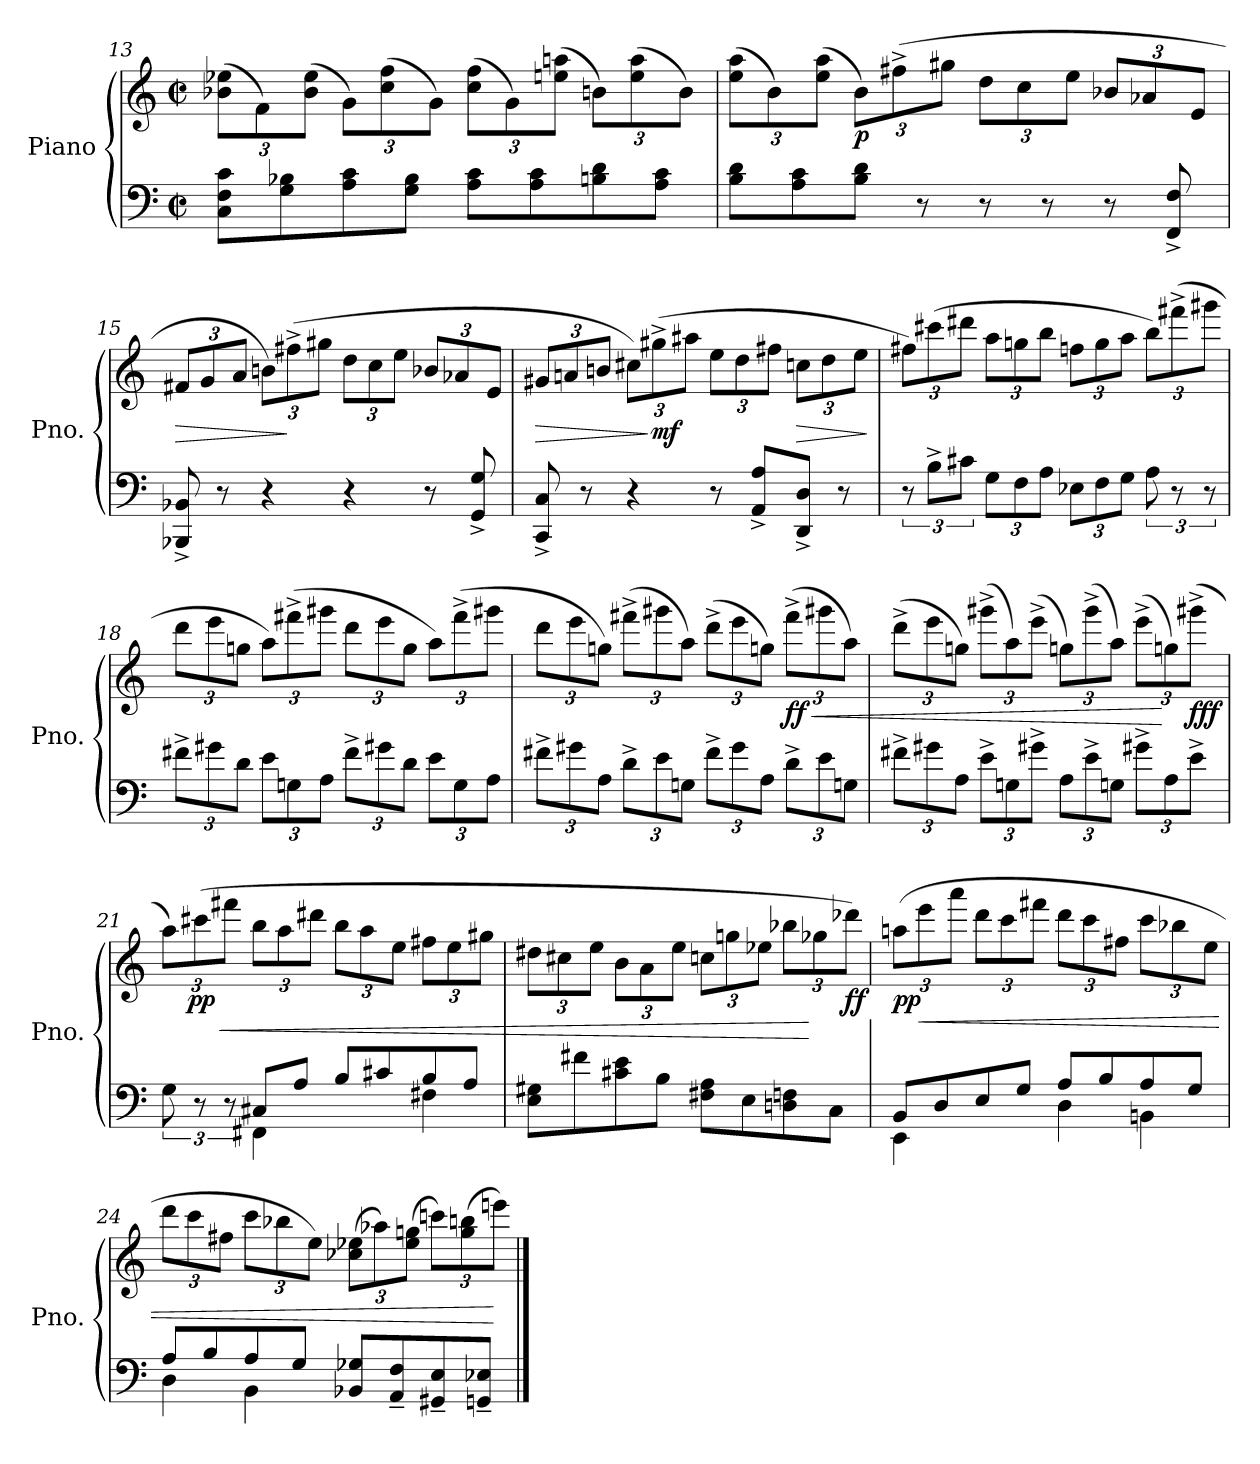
**kern	**kern	**dynam
*part1	*part1	*part1
*staff2	*staff1	*staff1/2
*I"Piano	*	*
*I'Pno.	*	*
!!LO:LB:g=z
*clefF4	*clefG2	*
*k[]	*k[]	*
*M2/2	*M2/2	*
*met(c|)	*met(c|)	*
*	*Xbrackettup	*
=13	=13	=13
8C\ 8F\ 8c\L	(>12b-X\ 12ee-X\L	.
.	12f\)	.
8G\ 8B-X\	.	.
.	(>12b-\ 12ee-\J	.
8A\ 8c\	12g\L)	.
.	(>12cc\ 12ff\	.
8G\ 8B-\J	.	.
.	12g\J)	.
8A\ 8c\L	(>12cc\ 12ff\L	.
.	12g\)	.
8A\ 8c\	.	.
.	(>12een\ 12aan\J	.
8Bn\ 8d\	12bn\L)	.
.	(>12ee\ 12aa\	.
8A\ 8c\J	.	.
.	12b\J)	.
=14	=14	=14
8B\ 8d\L	(>12ee\ 12aa\L	.
.	12b\)	.
8A\ 8c\	.	.
.	(>12ee\ 12aa\J	.
!	!	!LO:DY:b
8B\ 8d\J	12b\L)	p
.	(>12ff#X^\	.
8r	.	.
.	12gg#X\J	.
8r	12dd\L	.
.	12cc\	.
8r	.	.
.	12ee\J	.
8r	12b-X/L	.
.	12a-X/	.
8FF/^ 8F/^	.	.
.	12e/J	.
=15	=15	=15
!	!	!LO:HP:b
8BBB-X/^ 8BB-X/^	12f#X/L	>
.	12g/	.
8r	.	.
.	12a/J	.
4r	12bn\L)	.
.	(>12ff#X^\	]
.	12gg#X\J	.
4r	12dd\L	.
.	12cc\	.
.	12ee\J	.
8r	12b-X/L	.
.	12a-X/	.
8GG/^ 8G/^	.	.
.	12e/J	.
!!LO:LB:g=z
=16	=16	=16
!	!	!LO:HP:b
8CC/^ 8C/^	12g#X/L	>
.	12an/	.
8r	.	.
.	12bn/J	.
4r	12cc#X\L)	.
!	!	!LO:DY:n=1:b
.	(>12gg#X^\	] mf
.	12aa#X\J	.
8r	12ee\L	.
.	12dd\	.
8AA/^ 8A/^L	.	.
.	12ff#X\J	.
!	!	!LO:HP:b
8DD/^ 8D/^J	12ccn\L	>
.	12dd\	.
8r	.	.
.	12ee\J	.
.	.	]
=17	=17	=17
12r	12ff#X\L)	.
12B^\L	(>12ccc#X\	.
12c#X\J	12ddd#X\J	.
*Xbrackettup	*	*
12G\L	12aa\L	.
12F\	12ggn\	.
12A\J	12bb\J	.
12E-X\L	12ffn\L	.
12F\	12gg\	.
12G\J	12aa\J	.
*brackettup	*	*
12A\	12bb\L)	.
12r	(>12fff#X^\	.
12r	12ggg#X\J	.
!!LO:LB:g=z
=18	=18	=18
*Xbrackettup	*	*
12f#X^\L	12ddd\L	.
12g#X\	12eee\	.
12d\J	12ggn\J	.
12e\L	12aa\L)	.
12Gn\	(>12fff#X^\	.
12A\J	12ggg#X\J	.
12f#^\L	12ddd\L	.
12g#X\	12eee\	.
12d\J	12gg\J	.
12e\L	12aa\L)	.
12G\	(>12fff#^\	.
12A\J	12ggg#X\J	.
=19	=19	=19
12f#X^\L	12ddd\L	.
12g#X\	12eee\	.
12A\J	12ggn\J)	.
12d^\L	(>12fff#X^\L	.
12e\	12ggg#X\	.
12Gn\J	12aa\J)	.
12f#^\L	(>12ddd^\L	.
12g#\	12eee\	.
12A\J	12ggn\J)	.
!	!	!LO:DY:b
12d^\L	(>12fff#^\L	ff
!	!	!LO:HP:b
12e\	12ggg#X\	<
12Gn\J	12aa\J)	.
!!LO:LB:g=z
=20	=20	=20
12f#X^\L	(>12ddd^\L	.
12g#X\	12eee\	.
12A\J	12ggn\J)	.
12e^\L	(>12ggg#X^\L	.
12Gn\	12aa\)	.
12g#X^\J	(>12eee^\J	.
12A\L	12ggn\L)	.
12e^\	(>12ggg#^\	.
12Gn\J	12aa\J)	.
12g#X^\L	(>12eee^\L	.
12A\	12ggn\)	[
!	!	!LO:DY:b
12e^\J	(>12ggg#X^\J	fff
=21	=21	=21
*brackettup	*	*
*^	*	*
12G\	4ryy	12aa\L)	.
!	!	!	!LO:DY:b
12r	.	(>12ccc#X\	pp
!	!	!	!LO:HP:b
12r	.	12fff#X\J	<
8C#X/L	4FF#X\	12bb\L	.
.	.	12aa\	.
8A/J	.	.	.
.	.	12ddd#X\J	.
8B/L	4ryy	12bb\L	.
.	.	12aa\	.
8c#X/	.	.	.
.	.	12ee\J	.
8B/	4F#X\	12ff#X\L	.
.	.	12ee\	.
8A/J	.	.	.
.	.	12gg#X\J	.
*v	*v	*	*
!!LO:PB:g=z
=22	=22	=22
8E\ 8G#X\L	12dd#X\L	.
.	12cc#X\	.
8f#X\	.	.
.	12ee\J	.
8c#X\ 8e\	12b\L	.
.	12a\	.
8B\J	.	.
.	12ee\J	.
8F#X\ 8A\L	12ccn\L	.
.	12ggn\	.
8E\	.	.
.	12ee-X\J	.
8Dn\ 8Fn\	12bb-X\L	.
.	12gg-X\	[
8C\J	.	.
!	!	!LO:DY:b
.	12ddd-X\J)	ff
=23	=23	=23
*^	*	*
!	!	!	!LO:DY:b
8BB/L	4EE\	(>12aan\L	pp
!	!	!	!LO:HP:b
.	.	12eee\	<
8D/	.	.	.
.	.	12aaa\J	.
8E/	4ryy	12ddd\L	.
.	.	12ccc\	.
8G/J	.	.	.
.	.	12fff#X\J	.
8A/L	4D\	12ddd\L	.
.	.	12ccc\	.
8B/	.	.	.
.	.	12ff#X\J	.
8A/	4BBn\	12ccc\L	.
.	.	12bb-X\	.
8G/J	.	.	.
.	.	12ee\J	.
!!LO:LB:g=z
=24	=24	=24	=24
8A/L	4D\	12ddd\L	.
.	.	12ccc\	.
8B/	.	.	.
.	.	12ff#X\J	.
8A/	4BB\	12ccc\L	.
.	.	12bb-X\	.
8G/J	.	.	.
.	.	12ee\J)	.
8BB-X/ 8G-X/L	2ryy	(>12cc-X\ 12ee-X\L	.
.	.	12aa-X\)	.
8AA/~ 8F/~	.	.	.
.	.	(>12ee-\ 12ggn\J	.
8GG#X/~ 8E/~	.	12cccn\L)	.
.	.	(>12gg\ 12bbn\	.
8GGn/~ 8E-X/~J	.	.	.
.	.	12eeen\J)	[
*v	*v	*	*
==	==	==
*-	*-	*-
